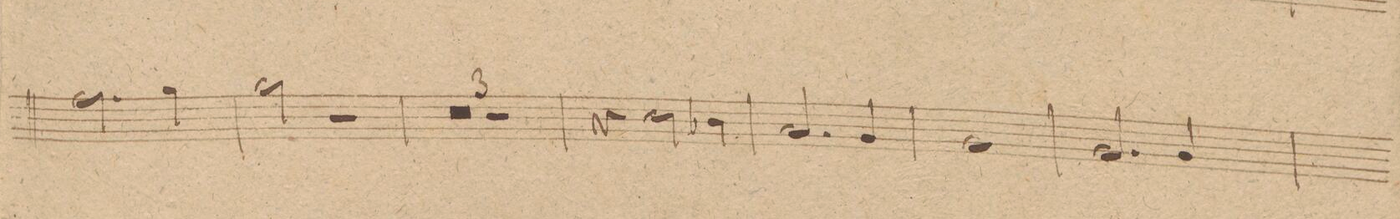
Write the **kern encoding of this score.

**kern	**dynam
*I"Clarnetto 1mo in A.	*
*clefG2	*
*k[]	*
*met(c|)	*
*M2/2	*
2.ff\	.
4gg\	.
=170	=170
2gg\	.
2r	.
=171	=171
0r	.
=172	=172
=173	=173
1r	.
=174	=174
4r	.
2cc\	.
4b-X\	.
=175	=175
2.a/	.
4g/	.
=176	=176
1g	.
=177	=177
2.g/	.
4g/	.
=178	=178
*-	*-
